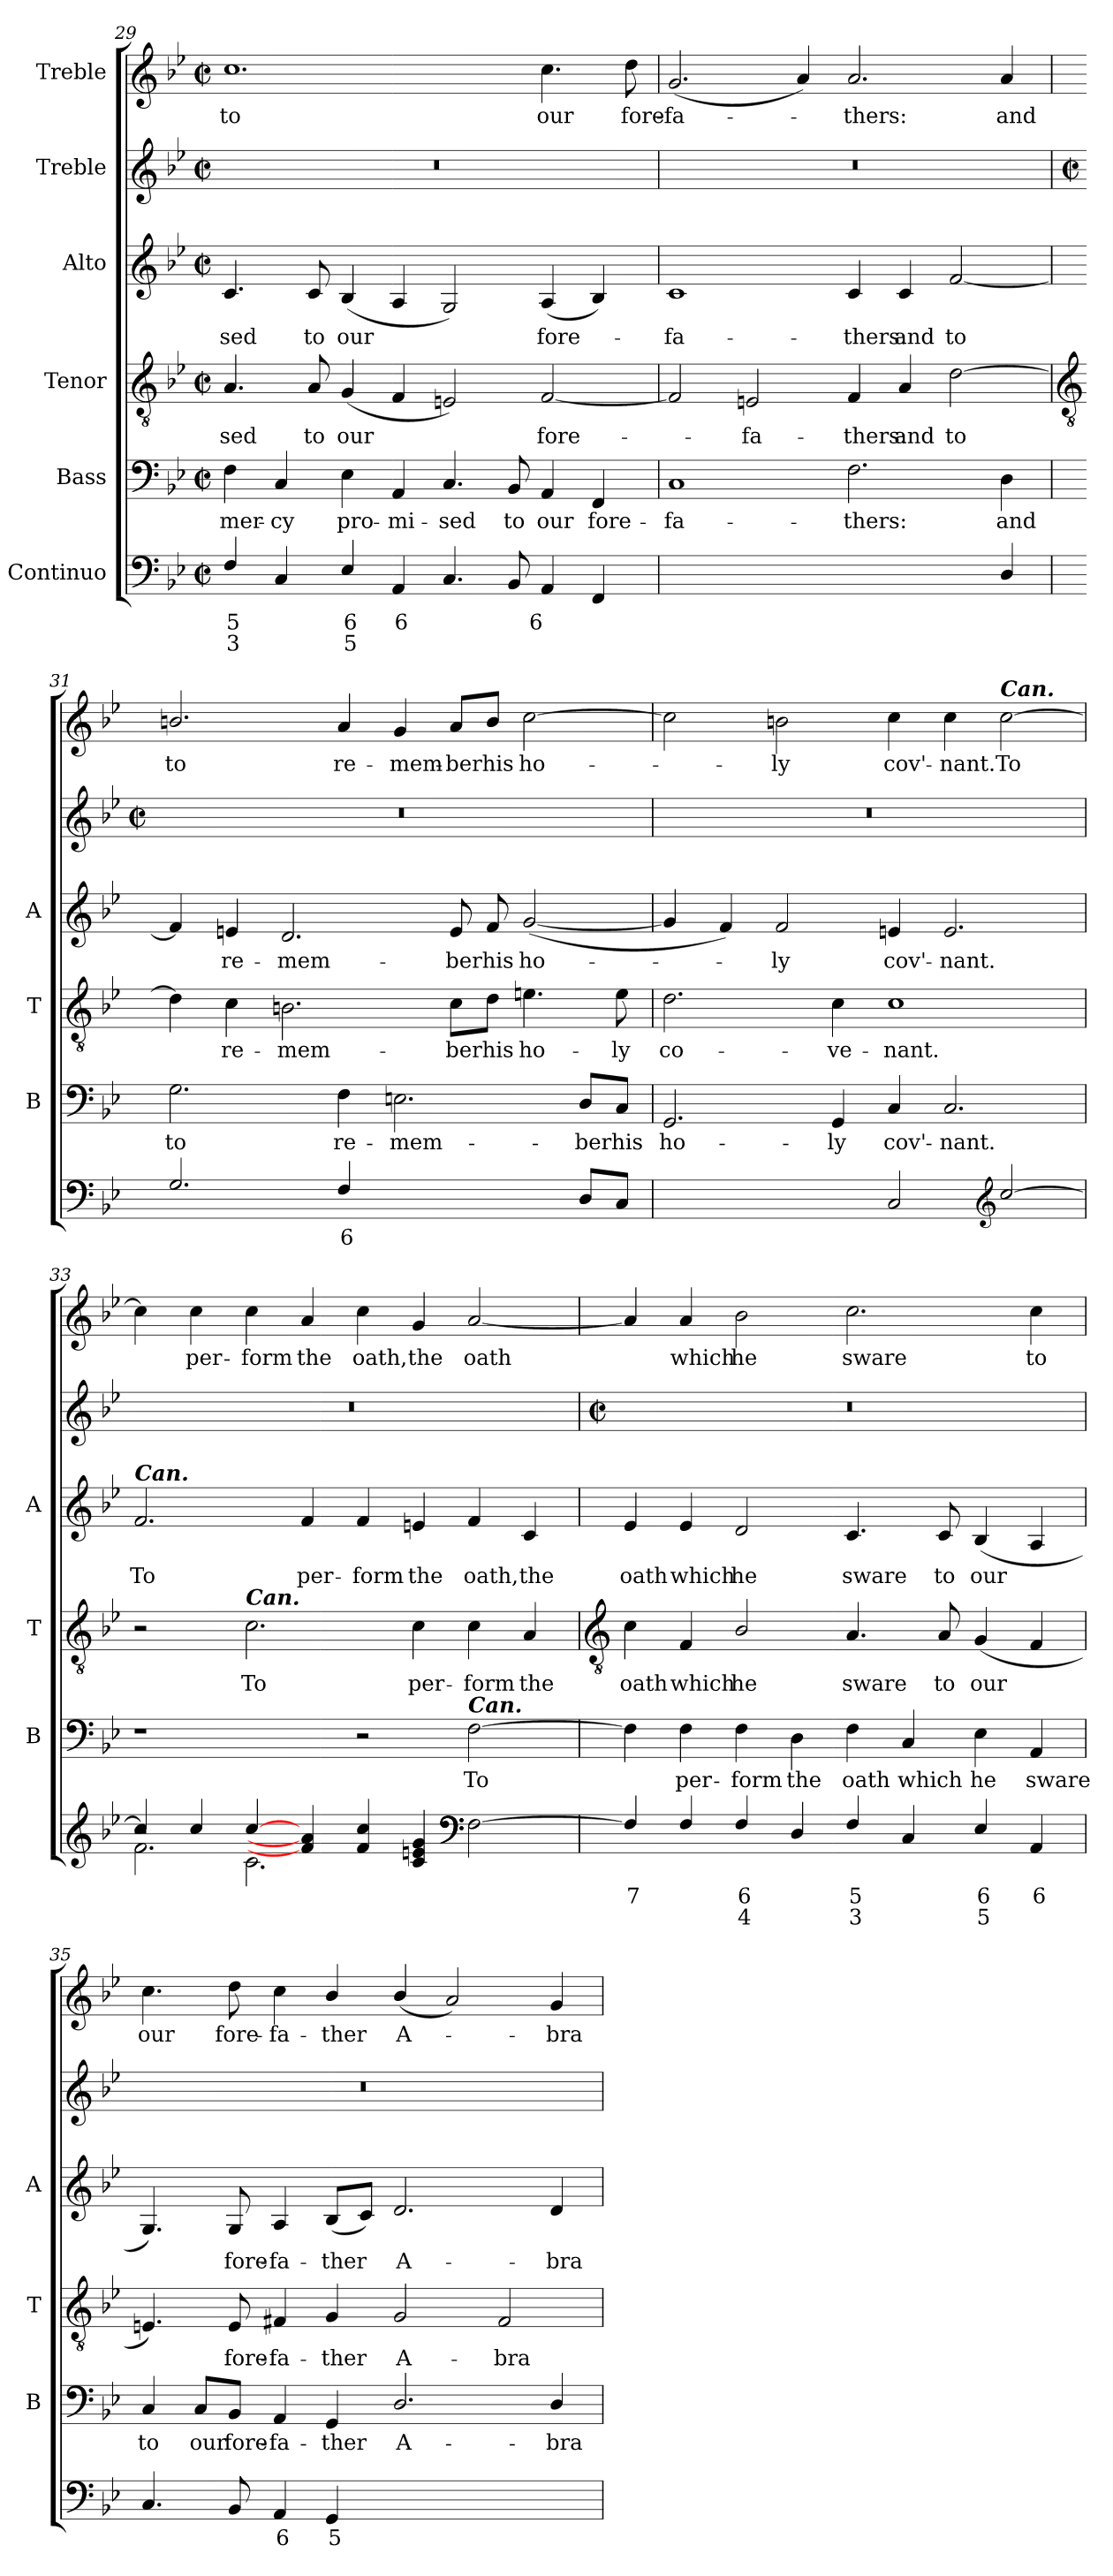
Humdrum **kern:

**kern	**text	**text	**kern	**text	**kern	**text	**kern	**text	**kern	**kern	**text
*part6	*part6	*part6	*part5	*part5	*part4	*part4	*part3	*part3	*part2	*part1	*part1
*staff6	*staff6	*staff6	*staff5	*staff5	*staff4	*staff4	*staff3	*staff3	*staff2	*staff1	*staff1
*I"Continuo	*	*	*I"Bass	*	*I"Tenor	*	*I"Alto	*	*I"Treble	*I"Treble	*
*	*	*	*I'B	*	*I'T	*	*I'A	*	*	*	*
*clefF4	*	*	*clefF4	*	*clefGv2	*	*clefG2	*	*clefG2	*clefG2	*
*k[b-e-]	*	*	*k[b-e-]	*	*k[b-e-]	*	*k[b-e-]	*	*k[b-e-]	*k[b-e-]	*
*B-:	*	*	*B-:	*	*B-:	*	*B-:	*	*B-:	*B-:	*
*M4/2	*	*	*M4/2	*	*M4/2	*	*M4/2	*	*M4/2	*M4/2	*
*met(c|)	*	*	*met(c|)	*	*met(c|)	*	*met(c|)	*	*met(c|)	*met(c|)	*
=29	=29	=29	=29	=29	=29	=29	=29	=29	=29	=29	=29
!	!LO:LY:b	!LO:LY:b	!	!LO:LY:b	!	!LO:LY:b	!	!LO:LY:b	!	!	!LO:LY:b
*^	*	*	*	*	*	*	*	*	*	*	*
4F	0ryy	5	3	4F	mer-	4.A	-sed	4.c	-sed	0r	1.cc	to
!	!	!	!	!	!LO:LY:b	!	!	!	!	!	!	!
4C	.	.	.	4C	-cy	.	.	.	.	.	.	.
!	!	!	!	!	!	!	!LO:LY:b	!	!LO:LY:b	!	!	!
.	.	.	.	.	.	8A	to	8c	to	.	.	.
!	!	!LO:LY:b	!LO:LY:b	!	!LO:LY:b	!	!LO:LY:b	!	!LO:LY:b	!	!	!
4E-	.	6	5	4E-	pro-	(<4G	our	(<4B-	our	.	.	.
!	!	!LO:LY:b	!	!	!LO:LY:b	!	!	!	!	!	!	!
4AA	.	6	.	4AA	-mi-	4F	.	4A	.	.	.	.
!	!	!	!	!	!LO:LY:b	!	!	!	!	!	!	!
4.C	.	.	.	4.C	-sed	2En)	.	2G)	.	.	.	.
!	!	!	!	!	!LO:LY:b	!	!	!	!	!	!	!
8BB-	.	.	.	8BB-	to	.	.	.	.	.	.	.
!	!	!LO:LY:b	!	!	!LO:LY:b	!	!LO:LY:b	!	!LO:LY:b	!	!	!LO:LY:b
4AA	.	6	.	4AA	our	[2F	fore-	(<4A	fore-	.	4.cc	our
!	!	!	!	!	!LO:LY:b	!	!	!	!	!	!	!
4FF	.	.	.	4FF	fore-	.	.	4B-)	.	.	.	.
!	!	!	!	!	!	!	!	!	!	!	!	!LO:LY:b
.	.	.	.	.	.	.	.	.	.	.	8dd	fore-
=30	=30	=30	=30	=30	=30	=30	=30	=30	=30	=30	=30	=30
!	!	!LO:LY:b	!	!	!LO:LY:b	!	!	!	!LO:LY:b	!	!	!LO:LY:b
[2Cyy	0ryy	4	.	1C	-fa-	2F]	.	1c	fa-	0r	(<2.g	-fa-
!	!	!LO:LY:b	!	!	!	!	!LO:LY:b	!	!	!	!	!
2Cyy]	.	3	.	.	.	2En	fa-	.	.	.	.	.
.	.	.	.	.	.	.	.	.	.	.	4a)	.
!	!	!LO:LY:b	!	!	!LO:LY:b	!	!LO:LY:b	!	!LO:LY:b	!	!	!LO:LY:b
[2Fyy	.	5	.	2.F	-thers:	4F	-thers:	4c	-thers:	.	2.a	thers:
!	!	!	!	!	!	!	!LO:LY:b	!	!LO:LY:b	!	!	!
.	.	.	.	.	.	4A	and	4c	and	.	.	.
!	!	!LO:LY:b	!	!	!	!	!LO:LY:b	!	!LO:LY:b	!	!	!
4Fyy]	.	6	.	.	.	[2d	to	[2f	to	.	.	.
!	!	!	!	!	!LO:LY:b	!	!	!	!	!	!	!LO:LY:b
4D	.	.	.	4D	and	.	.	.	.	.	4a	and
*v	*v	*	*	*	*	*	*	*	*	*	*	*
!!LO:LB:g=z
=31	=31	=31	=31	=31	=31	=31	=31	=31	=31	=31	=31
*	*	*	*	*	*clefGv2	*	*	*	*	*	*
*	*	*	*	*	*	*	*	*	*M4/2	*	*
*	*	*	*	*	*	*	*	*	*met(c|)	*	*
*^	*	*	*	*	*	*	*	*	*	*	*
*	*^	*	*	*	*	*	*	*	*	*	*	*
!	!	!	!	!	!	!LO:LY:b	!	!	!	!	!	!	!LO:LY:b
2.G	0ryy	0ryy	.	.	2.G	to	4d]	.	4f]	.	0r	2.bn/	to
!	!	!	!	!	!	!	!	!LO:LY:b	!	!LO:LY:b	!	!	!
.	.	.	.	.	.	.	4c	re-	4en	re-	.	.	.
!	!	!	!	!	!	!	!	!LO:LY:b	!	!LO:LY:b	!	!	!
.	.	.	.	.	.	.	2.Bn	-mem-	2.d	-mem-	.	.	.
!	!	!	!LO:LY:b	!	!	!LO:LY:b	!	!	!	!	!	!	!LO:LY:b
4F	.	.	6	.	4F	re-	.	.	.	.	.	4a	re-
!	!	!	!LO:LY:b	!	!	!LO:LY:b	!	!	!	!	!	!	!LO:LY:b
[2Enyy	.	.	7	.	2.En	-mem-	.	.	.	.	.	4g	-mem-
!	!	!	!	!	!	!	!	!LO:LY:b	!	!LO:LY:b	!	!	!LO:LY:b
.	.	.	.	.	.	.	8c\L	-ber	8e	-ber	.	8a/L	-ber
!	!	!	!	!	!	!	!	!LO:LY:b	!	!LO:LY:b	!	!	!LO:LY:b
.	.	.	.	.	.	.	8d\J	his	8f	his	.	8b/J	his
!	!	!	!LO:LY:b	!	!	!	!	!LO:LY:b	!	!LO:LY:b	!	!	!LO:LY:b
4Eyy]	.	.	6	.	.	.	4.en	ho-	(<[2g	ho-	.	[2cc	ho-
!	!	!	!	!	!	!LO:LY:b	!	!	!	!	!	!	!
8DL	.	.	.	.	8D/L	-ber	.	.	.	.	.	.	.
!	!	!	!	!	!	!LO:LY:b	!	!LO:LY:b	!	!	!	!	!
8CJ	.	.	.	.	8C/J	his	8e	-ly	.	.	.	.	.
=32	=32	=32	=32	=32	=32	=32	=32	=32	=32	=32	=32	=32	=32
!	!	!	!LO:LY:b	!	!	!LO:LY:b	!	!LO:LY:b	!	!	!	!	!
2GGyy	0ryy	0ryy	4	.	2.GG	ho-	2.d	co-	4g]	.	0r	2cc]	.
.	.	.	.	.	.	.	.	.	4f)	.	.	.	.
!	!	!	!LO:LY:b	!LO:LY:b	!	!	!	!	!	!LO:LY:b	!	!	!LO:LY:b
2GGyy	.	.	3	7	.	.	.	.	2f	ly	.	2bn	ly
!	!	!	!	!	!	!LO:LY:b	!	!LO:LY:b	!	!	!	!	!
.	.	.	.	.	4GG	-ly	4c	-ve-	.	.	.	.	.
!	!	!	!	!	!	!LO:LY:b	!	!LO:LY:b	!	!LO:LY:b	!	!	!LO:LY:b
2C	.	.	.	.	4C	cov'-	1c	-nant.	4en	cov'-	.	4cc	cov'-
!	!	!	!	!	!	!LO:LY:b	!	!	!	!LO:LY:b	!	!	!LO:LY:b
.	.	.	.	.	2.C	-nant.	.	.	2.e	-nant.	.	4cc	-nant.
*clefG2	*	*	*	*	*	*	*	*	*	*	*	*	*
!	!	!	!	!	!	!	!	!	!	!	!	!LO:TX:a:Bi:t=Can.	!
!	!	!	!	!	!	!	!	!	!	!	!	!	!LO:LY:b
[2cc/	.	.	.	.	.	.	.	.	.	.	.	[2cc	To
=33	=33	=33	=33	=33	=33	=33	=33	=33	=33	=33	=33	=33	=33
!	!	!	!	!	!	!	!	!	!LO:TX:a:Bi:t=Can.	!	!	!	!
!	!	!	!	!	!	!	!	!	!	!LO:LY:b	!	!	!
4cc/]	2.f\	2r	.	.	1r	.	2r	.	2.f	To	0r	4cc]	.
!	!	!	!	!	!	!	!	!	!	!	!	!	!LO:LY:b
4cc/	.	.	.	.	.	.	.	.	.	.	.	4cc	per-
!	!	!	!	!	!	!	!LO:TX:a:Bi:t=Can.	!	!	!	!	!	!
!	!	!	!	!	!	!	!	!LO:LY:b	!	!	!	!	!LO:LY:b
[4cc/	.	2.c\	.	.	.	.	2.c	To	.	.	.	4cc	-form
!	!	!	!	!	!	!	!	!	!	!LO:LY:b	!	!	!LO:LY:b
4f] 4a]	4ryy	.	.	.	.	.	.	.	4f	per-	.	4a	the
!	!	!	!	!	!	!	!	!	!	!LO:LY:b	!	!	!LO:LY:b
4f 4cc	2ryy	.	.	.	2r	.	.	.	4f	-form	.	4cc	oath,
!	!	!	!	!	!	!	!	!LO:LY:b	!	!LO:LY:b	!	!	!LO:LY:b
4c 4en 4g	.	4ryy	.	.	.	.	4c	per-	4en	the	.	4g	the
*clefF4	*	*	*	*	*	*	*	*	*	*	*	*	*
!	!	!	!	!	!LO:TX:a:Bi:t=Can.	!	!	!	!	!	!	!	!
!	!	!	!	!	!	!LO:LY:b	!	!LO:LY:b	!	!LO:LY:b	!	!	!LO:LY:b
[2F	2ryy	2ryy	.	.	[2F	To	4c	-form	4f	oath,	.	[2a	oath
!	!	!	!	!	!	!	!	!LO:LY:b	!	!LO:LY:b	!	!	!
.	.	.	.	.	.	.	4A	the	4c	the	.	.	.
!!LO:LB:g=z
=34	=34	=34	=34	=34	=34	=34	=34	=34	=34	=34	=34	=34	=34
*	*	*	*	*	*	*	*clefGv2	*	*	*	*	*	*
*	*	*	*	*	*	*	*	*	*	*	*M4/2	*	*
*	*	*	*	*	*	*	*	*	*	*	*met(c|)	*	*
!	!	!	!LO:LY:b	!	!	!	!	!LO:LY:b	!	!LO:LY:b	!	!	!
4F]	0ryy	0ryy	7	.	4F]	.	4c	oath	4e-	oath	0r	4a]	.
!	!	!	!	!	!	!LO:LY:b	!	!LO:LY:b	!	!LO:LY:b	!	!	!LO:LY:b
4F	.	.	.	.	4F	per-	4F	which	4e-	which	.	4a	which
!	!	!	!LO:LY:b	!LO:LY:b	!	!LO:LY:b	!	!LO:LY:b	!	!LO:LY:b	!	!	!LO:LY:b
4F	.	.	6	4	4F	-form	2B-/	he	2d	he	.	2b-	he
!	!	!	!	!	!	!LO:LY:b	!	!	!	!	!	!	!
4D	.	.	.	.	4D	the	.	.	.	.	.	.	.
!	!	!	!LO:LY:b	!LO:LY:b	!	!LO:LY:b	!	!LO:LY:b	!	!LO:LY:b	!	!	!LO:LY:b
4F	.	.	5	3	4F	oath	4.A	sware	4.c	sware	.	2.cc	sware
!	!	!	!	!	!	!LO:LY:b	!	!	!	!	!	!	!
4C	.	.	.	.	4C	which	.	.	.	.	.	.	.
!	!	!	!	!	!	!	!	!LO:LY:b	!	!LO:LY:b	!	!	!
.	.	.	.	.	.	.	8A	to	8c	to	.	.	.
!	!	!	!LO:LY:b	!LO:LY:b	!	!LO:LY:b	!	!LO:LY:b	!	!LO:LY:b	!	!	!
4E-	.	.	6	5	4E-	he	(<4G	our	(<4B-	our	.	.	.
!	!	!	!LO:LY:b	!	!	!LO:LY:b	!	!	!	!	!	!	!LO:LY:b
4AA	.	.	6	.	4AA	sware	4F	.	4A	.	.	4cc	to
=35	=35	=35	=35	=35	=35	=35	=35	=35	=35	=35	=35	=35	=35
!	!	!	!	!	!	!LO:LY:b	!	!	!	!	!	!	!LO:LY:b
4.C	0ryy	0ryy	.	.	4C	to	4.En)	.	4.G)	.	0r	4.cc	our
!	!	!	!	!	!	!LO:LY:b	!	!	!	!	!	!	!
.	.	.	.	.	8C/L	our	.	.	.	.	.	.	.
!	!	!	!	!	!	!LO:LY:b	!	!LO:LY:b	!	!LO:LY:b	!	!	!LO:LY:b
8BB-	.	.	.	.	8BB-/J	fore-	8E	fore-	8G	fore-	.	8dd	fore-
!	!	!	!LO:LY:b	!	!	!LO:LY:b	!	!LO:LY:b	!	!LO:LY:b	!	!	!LO:LY:b
4AA	.	.	6	.	4AA	-fa-	4F#X	-fa-	4A	-fa-	.	4cc	-fa-
!	!	!	!LO:LY:b	!	!	!LO:LY:b	!	!LO:LY:b	!	!LO:LY:b	!	!	!LO:LY:b
4GG	.	.	5	.	4GG	-ther	4G	-ther	(<8B-L	-ther	.	4b-/	-ther
.	.	.	.	.	.	.	.	.	8cJ)	.	.	.	.
!	!	!	!LO:LY:b	!LO:LY:b	!	!LO:LY:b	!	!LO:LY:b	!	!LO:LY:b	!	!	!LO:LY:b
[2D/yy	.	.	6	4	2.D/	A-	2G	A-	2.d	A-	.	(<4b-/	A-
.	.	.	.	.	.	.	.	.	.	.	.	2a)	.
!	!	!	!LO:LY:b	!LO:LY:b	!	!	!	!LO:LY:b	!	!	!	!	!
2Dyy]	.	.	5	3	.	.	2F#	-bra-	.	.	.	.	.
!	!	!	!	!	!	!LO:LY:b	!	!	!	!LO:LY:b	!	!	!LO:LY:b
.	.	.	.	.	4D/	-bra-	.	.	4d	-bra-	.	4g	bra-
*v	*v	*v	*	*	*	*	*	*	*	*	*	*	*
=	=	=	=	=	=	=	=	=	=	=	=
*-	*-	*-	*-	*-	*-	*-	*-	*-	*-	*-	*-
